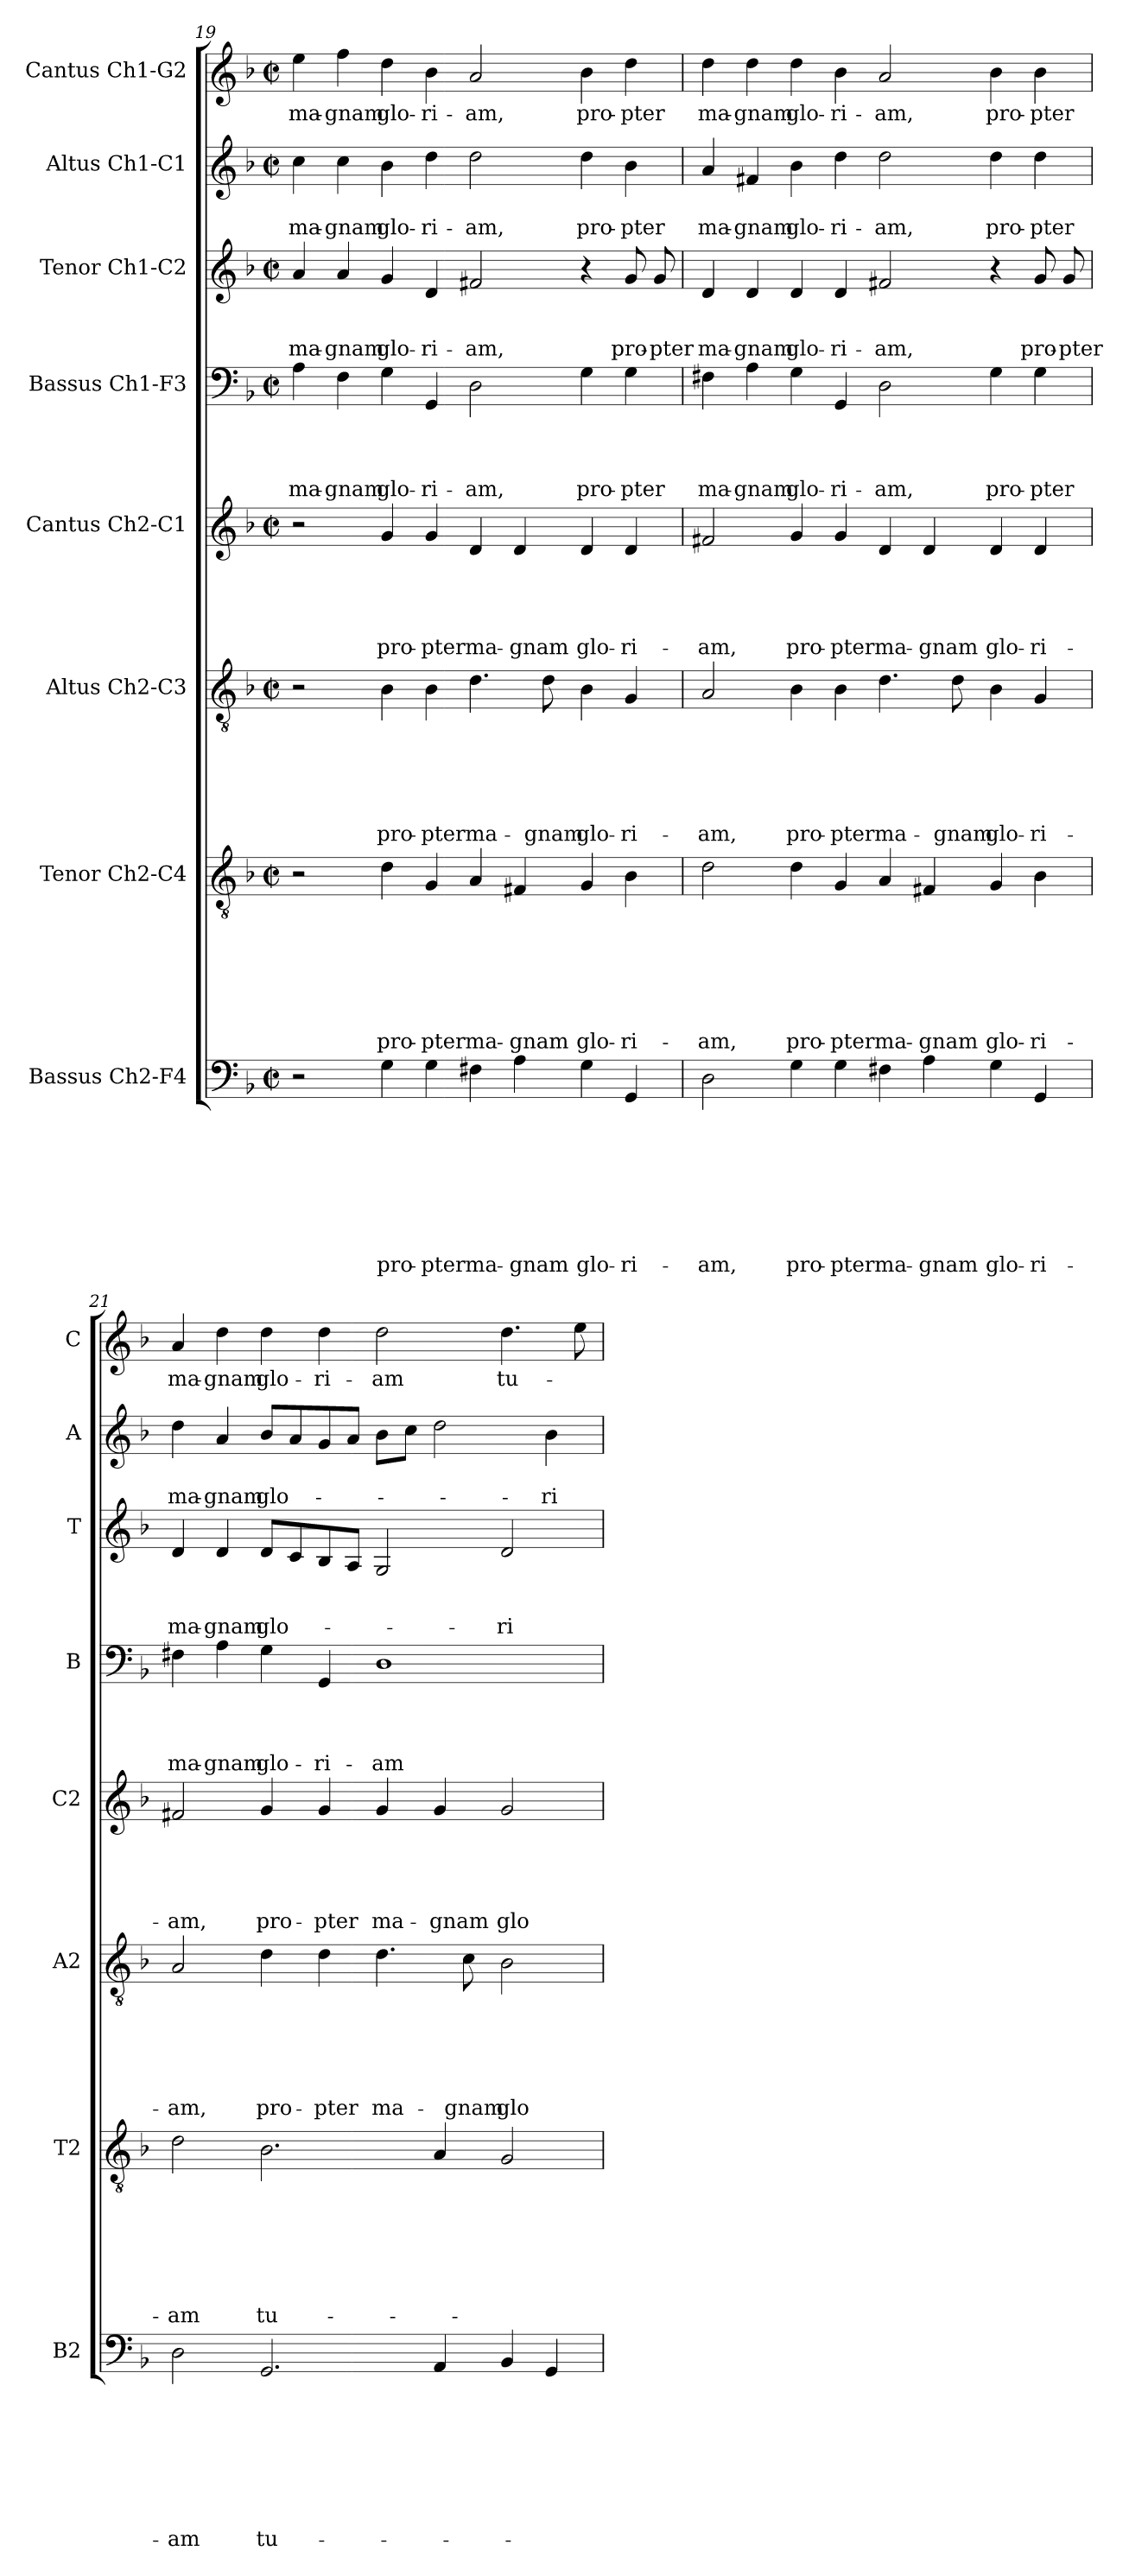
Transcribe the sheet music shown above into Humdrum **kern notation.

**kern	**text	**text	**text	**text	**text	**text	**text	**text	**kern	**text	**text	**text	**text	**text	**text	**text	**kern	**text	**text	**text	**text	**text	**text	**kern	**text	**text	**text	**text	**text	**kern	**text	**text	**text	**text	**kern	**text	**text	**text	**kern	**text	**text	**kern	**text
*part8	*part8	*part8	*part8	*part8	*part8	*part8	*part8	*part8	*part7	*part7	*part7	*part7	*part7	*part7	*part7	*part7	*part6	*part6	*part6	*part6	*part6	*part6	*part6	*part5	*part5	*part5	*part5	*part5	*part5	*part4	*part4	*part4	*part4	*part4	*part3	*part3	*part3	*part3	*part2	*part2	*part2	*part1	*part1
*staff8	*staff8	*staff8	*staff8	*staff8	*staff8	*staff8	*staff8	*staff8	*staff7	*staff7	*staff7	*staff7	*staff7	*staff7	*staff7	*staff7	*staff6	*staff6	*staff6	*staff6	*staff6	*staff6	*staff6	*staff5	*staff5	*staff5	*staff5	*staff5	*staff5	*staff4	*staff4	*staff4	*staff4	*staff4	*staff3	*staff3	*staff3	*staff3	*staff2	*staff2	*staff2	*staff1	*staff1
*I"Bassus Ch2-F4	*	*	*	*	*	*	*	*	*I"Tenor Ch2-C4	*	*	*	*	*	*	*	*I"Altus Ch2-C3	*	*	*	*	*	*	*I"Cantus Ch2-C1	*	*	*	*	*	*I"Bassus Ch1-F3	*	*	*	*	*I"Tenor Ch1-C2	*	*	*	*I"Altus Ch1-C1	*	*	*I"Cantus Ch1-G2	*
*I'B2	*	*	*	*	*	*	*	*	*I'T2	*	*	*	*	*	*	*	*I'A2	*	*	*	*	*	*	*I'C2	*	*	*	*	*	*I'B	*	*	*	*	*I'T	*	*	*	*I'A	*	*	*I'C	*
*clefF4	*	*	*	*	*	*	*	*	*clefGv2	*	*	*	*	*	*	*	*clefGv2	*	*	*	*	*	*	*clefG2	*	*	*	*	*	*clefF4	*	*	*	*	*clefG2	*	*	*	*clefG2	*	*	*clefG2	*
*k[b-]	*	*	*	*	*	*	*	*	*k[b-]	*	*	*	*	*	*	*	*k[b-]	*	*	*	*	*	*	*k[b-]	*	*	*	*	*	*k[b-]	*	*	*	*	*k[b-]	*	*	*	*k[b-]	*	*	*k[b-]	*
*F:	*	*	*	*	*	*	*	*	*F:	*	*	*	*	*	*	*	*F:	*	*	*	*	*	*	*F:	*	*	*	*	*	*F:	*	*	*	*	*F:	*	*	*	*F:	*	*	*F:	*
*M2/2	*	*	*	*	*	*	*	*	*M2/2	*	*	*	*	*	*	*	*M2/2	*	*	*	*	*	*	*M2/2	*	*	*	*	*	*M2/2	*	*	*	*	*M2/2	*	*	*	*M2/2	*	*	*M2/2	*
*met(c|)	*	*	*	*	*	*	*	*	*met(c|)	*	*	*	*	*	*	*	*met(c|)	*	*	*	*	*	*	*met(c|)	*	*	*	*	*	*met(c|)	*	*	*	*	*met(c|)	*	*	*	*met(c|)	*	*	*met(c|)	*
=19	=19	=19	=19	=19	=19	=19	=19	=19	=19	=19	=19	=19	=19	=19	=19	=19	=19	=19	=19	=19	=19	=19	=19	=19	=19	=19	=19	=19	=19	=19	=19	=19	=19	=19	=19	=19	=19	=19	=19	=19	=19	=19	=19
!	!	!	!	!	!	!	!	!	!	!	!	!	!	!	!	!	!	!	!	!	!	!	!	!	!	!	!	!	!	!	!	!	!	!LO:LY:b	!	!	!	!LO:LY:b	!	!	!LO:LY:b	!	!LO:LY:b
2r	.	.	.	.	.	.	.	.	2r	.	.	.	.	.	.	.	2r	.	.	.	.	.	.	2r	.	.	.	.	.	4A\	.	.	.	ma-	4a/	.	.	ma-	4cc\	.	ma-	4ee\	ma-
!	!	!	!	!	!	!	!	!	!	!	!	!	!	!	!	!	!	!	!	!	!	!	!	!	!	!	!	!	!	!	!	!	!	!LO:LY:b	!	!	!	!LO:LY:b	!	!	!LO:LY:b	!	!LO:LY:b
.	.	.	.	.	.	.	.	.	.	.	.	.	.	.	.	.	.	.	.	.	.	.	.	.	.	.	.	.	.	4F\	.	.	.	-gnam	4a/	.	.	-gnam	4cc\	.	-gnam	4ff\	-gnam
!	!	!	!	!	!	!	!	!LO:LY:b	!	!	!	!	!	!	!	!LO:LY:b	!	!	!	!	!	!	!LO:LY:b	!	!	!	!	!	!LO:LY:b	!	!	!	!	!LO:LY:b	!	!	!	!LO:LY:b	!	!	!LO:LY:b	!	!LO:LY:b
4G\	.	.	.	.	.	.	.	pro-	4d\	.	.	.	.	.	.	pro-	4B-\	.	.	.	.	.	pro-	4g/	.	.	.	.	pro-	4G\	.	.	.	glo-	4g/	.	.	glo-	4b-\	.	glo-	4dd\	glo-
!	!	!	!	!	!	!	!	!LO:LY:b	!	!	!	!	!	!	!	!LO:LY:b	!	!	!	!	!	!	!LO:LY:b	!	!	!	!	!	!LO:LY:b	!	!	!	!	!LO:LY:b	!	!	!	!LO:LY:b	!	!	!LO:LY:b	!	!LO:LY:b
4G\	.	.	.	.	.	.	.	-pter	4G/	.	.	.	.	.	.	-pter	4B-\	.	.	.	.	.	-pter	4g/	.	.	.	.	-pter	4GG/	.	.	.	-ri-	4d/	.	.	-ri-	4dd\	.	-ri-	4b-\	-ri-
!	!	!	!	!	!	!	!	!LO:LY:b	!	!	!	!	!	!	!	!LO:LY:b	!	!	!	!	!	!	!LO:LY:b	!	!	!	!	!	!LO:LY:b	!	!	!	!	!LO:LY:b	!	!	!	!LO:LY:b	!	!	!LO:LY:b	!	!LO:LY:b
4F#X\	.	.	.	.	.	.	.	ma-	4A/	.	.	.	.	.	.	ma-	4.d\	.	.	.	.	.	ma-	4d/	.	.	.	.	ma-	2D\	.	.	.	-am,	2f#X/	.	.	-am,	2dd\	.	-am,	2a/	-am,
!	!	!	!	!	!	!	!	!LO:LY:b	!	!	!	!	!	!	!	!LO:LY:b	!	!	!	!	!	!	!	!	!	!	!	!	!LO:LY:b	!	!	!	!	!	!	!	!	!	!	!	!	!	!
4A\	.	.	.	.	.	.	.	-gnam	4F#X/	.	.	.	.	.	.	-gnam	.	.	.	.	.	.	.	4d/	.	.	.	.	-gnam	.	.	.	.	.	.	.	.	.	.	.	.	.	.
!	!	!	!	!	!	!	!	!	!	!	!	!	!	!	!	!	!	!	!	!	!	!	!LO:LY:b	!	!	!	!	!	!	!	!	!	!	!	!	!	!	!	!	!	!	!	!
.	.	.	.	.	.	.	.	.	.	.	.	.	.	.	.	.	8d\	.	.	.	.	.	-gnam	.	.	.	.	.	.	.	.	.	.	.	.	.	.	.	.	.	.	.	.
!	!	!	!	!	!	!	!	!LO:LY:b	!	!	!	!	!	!	!	!LO:LY:b	!	!	!	!	!	!	!LO:LY:b	!	!	!	!	!	!LO:LY:b	!	!	!	!	!LO:LY:b	!	!	!	!	!	!	!LO:LY:b	!	!LO:LY:b
4G\	.	.	.	.	.	.	.	glo-	4G/	.	.	.	.	.	.	glo-	4B-\	.	.	.	.	.	glo-	4d/	.	.	.	.	glo-	4G\	.	.	.	pro-	4r	.	.	.	4dd\	.	pro-	4b-\	pro-
!	!	!	!	!	!	!	!	!LO:LY:b	!	!	!	!	!	!	!	!LO:LY:b	!	!	!	!	!	!	!LO:LY:b	!	!	!	!	!	!LO:LY:b	!	!	!	!	!LO:LY:b	!	!	!	!LO:LY:b	!	!	!LO:LY:b	!	!LO:LY:b
4GG/	.	.	.	.	.	.	.	-ri-	4B-\	.	.	.	.	.	.	-ri-	4G/	.	.	.	.	.	-ri-	4d/	.	.	.	.	-ri-	4G\	.	.	.	-pter	8g/	.	.	pro-	4b-\	.	-pter	4dd\	-pter
!	!	!	!	!	!	!	!	!	!	!	!	!	!	!	!	!	!	!	!	!	!	!	!	!	!	!	!	!	!	!	!	!	!	!	!	!	!	!LO:LY:b	!	!	!	!	!
.	.	.	.	.	.	.	.	.	.	.	.	.	.	.	.	.	.	.	.	.	.	.	.	.	.	.	.	.	.	.	.	.	.	.	8g/	.	.	-pter	.	.	.	.	.
=20	=20	=20	=20	=20	=20	=20	=20	=20	=20	=20	=20	=20	=20	=20	=20	=20	=20	=20	=20	=20	=20	=20	=20	=20	=20	=20	=20	=20	=20	=20	=20	=20	=20	=20	=20	=20	=20	=20	=20	=20	=20	=20	=20
!	!	!	!	!	!	!	!	!LO:LY:b	!	!	!	!	!	!	!	!LO:LY:b	!	!	!	!	!	!	!LO:LY:b	!	!	!	!	!	!LO:LY:b	!	!	!	!	!LO:LY:b	!	!	!	!LO:LY:b	!	!	!LO:LY:b	!	!LO:LY:b
2D\	.	.	.	.	.	.	.	-am,	2d\	.	.	.	.	.	.	-am,	2A/	.	.	.	.	.	-am,	2f#X/	.	.	.	.	-am,	4F#X\	.	.	.	ma-	4d/	.	.	ma-	4a/	.	ma-	4dd\	ma-
!	!	!	!	!	!	!	!	!	!	!	!	!	!	!	!	!	!	!	!	!	!	!	!	!	!	!	!	!	!	!	!	!	!	!LO:LY:b	!	!	!	!LO:LY:b	!	!	!LO:LY:b	!	!LO:LY:b
.	.	.	.	.	.	.	.	.	.	.	.	.	.	.	.	.	.	.	.	.	.	.	.	.	.	.	.	.	.	4A\	.	.	.	-gnam	4d/	.	.	-gnam	4f#X/	.	-gnam	4dd\	-gnam
!	!	!	!	!	!	!	!	!LO:LY:b	!	!	!	!	!	!	!	!LO:LY:b	!	!	!	!	!	!	!LO:LY:b	!	!	!	!	!	!LO:LY:b	!	!	!	!	!LO:LY:b	!	!	!	!LO:LY:b	!	!	!LO:LY:b	!	!LO:LY:b
4G\	.	.	.	.	.	.	.	pro-	4d\	.	.	.	.	.	.	pro-	4B-\	.	.	.	.	.	pro-	4g/	.	.	.	.	pro-	4G\	.	.	.	glo-	4d/	.	.	glo-	4b-\	.	glo-	4dd\	glo-
!	!	!	!	!	!	!	!	!LO:LY:b	!	!	!	!	!	!	!	!LO:LY:b	!	!	!	!	!	!	!LO:LY:b	!	!	!	!	!	!LO:LY:b	!	!	!	!	!LO:LY:b	!	!	!	!LO:LY:b	!	!	!LO:LY:b	!	!LO:LY:b
4G\	.	.	.	.	.	.	.	-pter	4G/	.	.	.	.	.	.	-pter	4B-\	.	.	.	.	.	-pter	4g/	.	.	.	.	-pter	4GG/	.	.	.	-ri-	4d/	.	.	-ri-	4dd\	.	-ri-	4b-\	-ri-
!	!	!	!	!	!	!	!	!LO:LY:b	!	!	!	!	!	!	!	!LO:LY:b	!	!	!	!	!	!	!LO:LY:b	!	!	!	!	!	!LO:LY:b	!	!	!	!	!LO:LY:b	!	!	!	!LO:LY:b	!	!	!LO:LY:b	!	!LO:LY:b
4F#X\	.	.	.	.	.	.	.	ma-	4A/	.	.	.	.	.	.	ma-	4.d\	.	.	.	.	.	ma-	4d/	.	.	.	.	ma-	2D\	.	.	.	-am,	2f#X/	.	.	-am,	2dd\	.	-am,	2a/	-am,
!	!	!	!	!	!	!	!	!LO:LY:b	!	!	!	!	!	!	!	!LO:LY:b	!	!	!	!	!	!	!	!	!	!	!	!	!LO:LY:b	!	!	!	!	!	!	!	!	!	!	!	!	!	!
4A\	.	.	.	.	.	.	.	-gnam	4F#X/	.	.	.	.	.	.	-gnam	.	.	.	.	.	.	.	4d/	.	.	.	.	-gnam	.	.	.	.	.	.	.	.	.	.	.	.	.	.
!	!	!	!	!	!	!	!	!	!	!	!	!	!	!	!	!	!	!	!	!	!	!	!LO:LY:b	!	!	!	!	!	!	!	!	!	!	!	!	!	!	!	!	!	!	!	!
.	.	.	.	.	.	.	.	.	.	.	.	.	.	.	.	.	8d\	.	.	.	.	.	-gnam	.	.	.	.	.	.	.	.	.	.	.	.	.	.	.	.	.	.	.	.
!	!	!	!	!	!	!	!	!LO:LY:b	!	!	!	!	!	!	!	!LO:LY:b	!	!	!	!	!	!	!LO:LY:b	!	!	!	!	!	!LO:LY:b	!	!	!	!	!LO:LY:b	!	!	!	!	!	!	!LO:LY:b	!	!LO:LY:b
4G\	.	.	.	.	.	.	.	glo-	4G/	.	.	.	.	.	.	glo-	4B-\	.	.	.	.	.	glo-	4d/	.	.	.	.	glo-	4G\	.	.	.	pro-	4r	.	.	.	4dd\	.	pro-	4b-\	pro-
!	!	!	!	!	!	!	!	!LO:LY:b	!	!	!	!	!	!	!	!LO:LY:b	!	!	!	!	!	!	!LO:LY:b	!	!	!	!	!	!LO:LY:b	!	!	!	!	!LO:LY:b	!	!	!	!LO:LY:b	!	!	!LO:LY:b	!	!LO:LY:b
4GG/	.	.	.	.	.	.	.	-ri-	4B-\	.	.	.	.	.	.	-ri-	4G/	.	.	.	.	.	-ri-	4d/	.	.	.	.	-ri-	4G\	.	.	.	-pter	8g/	.	.	pro-	4dd\	.	-pter	4b-\	-pter
!	!	!	!	!	!	!	!	!	!	!	!	!	!	!	!	!	!	!	!	!	!	!	!	!	!	!	!	!	!	!	!	!	!	!	!	!	!	!LO:LY:b	!	!	!	!	!
.	.	.	.	.	.	.	.	.	.	.	.	.	.	.	.	.	.	.	.	.	.	.	.	.	.	.	.	.	.	.	.	.	.	.	8g/	.	.	-pter	.	.	.	.	.
!!LO:LB:g=z
=21	=21	=21	=21	=21	=21	=21	=21	=21	=21	=21	=21	=21	=21	=21	=21	=21	=21	=21	=21	=21	=21	=21	=21	=21	=21	=21	=21	=21	=21	=21	=21	=21	=21	=21	=21	=21	=21	=21	=21	=21	=21	=21	=21
!	!	!	!	!	!	!	!	!LO:LY:b	!	!	!	!	!	!	!	!LO:LY:b	!	!	!	!	!	!	!LO:LY:b	!	!	!	!	!	!LO:LY:b	!	!	!	!	!LO:LY:b	!	!	!	!LO:LY:b	!	!	!LO:LY:b	!	!LO:LY:b
2D\	.	.	.	.	.	.	.	-am	2d\	.	.	.	.	.	.	-am	2A/	.	.	.	.	.	-am,	2f#X/	.	.	.	.	-am,	4F#X\	.	.	.	ma-	4d/	.	.	ma-	4dd\	.	ma-	4a/	ma-
!	!	!	!	!	!	!	!	!	!	!	!	!	!	!	!	!	!	!	!	!	!	!	!	!	!	!	!	!	!	!	!	!	!	!LO:LY:b	!	!	!	!LO:LY:b	!	!	!LO:LY:b	!	!LO:LY:b
.	.	.	.	.	.	.	.	.	.	.	.	.	.	.	.	.	.	.	.	.	.	.	.	.	.	.	.	.	.	4A\	.	.	.	-gnam	4d/	.	.	-gnam	4a/	.	-gnam	4dd\	-gnam
!	!	!	!	!	!	!	!	!LO:LY:b	!	!	!	!	!	!	!	!LO:LY:b	!	!	!	!	!	!	!LO:LY:b	!	!	!	!	!	!LO:LY:b	!	!	!	!	!LO:LY:b	!	!	!	!LO:LY:b	!	!	!LO:LY:b	!	!LO:LY:b
2.GG/	.	.	.	.	.	.	.	tu-	2.B-\	.	.	.	.	.	.	tu-	4d\	.	.	.	.	.	pro-	4g/	.	.	.	.	pro-	4G\	.	.	.	glo-	8d/L	.	.	glo-	8b-/L	.	glo-	4dd\	glo-
.	.	.	.	.	.	.	.	.	.	.	.	.	.	.	.	.	.	.	.	.	.	.	.	.	.	.	.	.	.	.	.	.	.	.	8c/	.	.	.	8a/	.	.	.	.
!	!	!	!	!	!	!	!	!	!	!	!	!	!	!	!	!	!	!	!	!	!	!	!LO:LY:b	!	!	!	!	!	!LO:LY:b	!	!	!	!	!LO:LY:b	!	!	!	!	!	!	!	!	!LO:LY:b
.	.	.	.	.	.	.	.	.	.	.	.	.	.	.	.	.	4d\	.	.	.	.	.	-pter	4g/	.	.	.	.	-pter	4GG/	.	.	.	-ri-	8B-/	.	.	.	8g/	.	.	4dd\	-ri-
.	.	.	.	.	.	.	.	.	.	.	.	.	.	.	.	.	.	.	.	.	.	.	.	.	.	.	.	.	.	.	.	.	.	.	8A/J	.	.	.	8a/J	.	.	.	.
!	!	!	!	!	!	!	!	!	!	!	!	!	!	!	!	!	!	!	!	!	!	!	!LO:LY:b	!	!	!	!	!	!LO:LY:b	!	!	!	!	!LO:LY:b	!	!	!	!	!	!	!	!	!LO:LY:b
.	.	.	.	.	.	.	.	.	.	.	.	.	.	.	.	.	4.d\	.	.	.	.	.	ma-	4g/	.	.	.	.	ma-	1D	.	.	.	-am	2G/	.	.	.	8b-\L	.	.	2dd\	-am
.	.	.	.	.	.	.	.	.	.	.	.	.	.	.	.	.	.	.	.	.	.	.	.	.	.	.	.	.	.	.	.	.	.	.	.	.	.	.	8cc\J	.	.	.	.
!	!	!	!	!	!	!	!	!	!	!	!	!	!	!	!	!	!	!	!	!	!	!	!	!	!	!	!	!	!LO:LY:b	!	!	!	!	!	!	!	!	!	!	!	!	!	!
4AA/	.	.	.	.	.	.	.	.	4A/	.	.	.	.	.	.	.	.	.	.	.	.	.	.	4g/	.	.	.	.	-gnam	.	.	.	.	.	.	.	.	.	2dd\	.	.	.	.
!	!	!	!	!	!	!	!	!	!	!	!	!	!	!	!	!	!	!	!	!	!	!	!LO:LY:b	!	!	!	!	!	!	!	!	!	!	!	!	!	!	!	!	!	!	!	!
.	.	.	.	.	.	.	.	.	.	.	.	.	.	.	.	.	8c\	.	.	.	.	.	-gnam	.	.	.	.	.	.	.	.	.	.	.	.	.	.	.	.	.	.	.	.
!	!	!	!	!	!	!	!	!	!	!	!	!	!	!	!	!	!	!	!	!	!	!	!LO:LY:b	!	!	!	!	!	!LO:LY:b	!	!	!	!	!	!	!	!	!LO:LY:b	!	!	!	!	!LO:LY:b
4BB-/	.	.	.	.	.	.	.	.	2G/	.	.	.	.	.	.	.	2B-\	.	.	.	.	.	glo-	2g/	.	.	.	.	glo-	.	.	.	.	.	2d/	.	.	-ri-	.	.	.	4.dd\	tu-
!	!	!	!	!	!	!	!	!	!	!	!	!	!	!	!	!	!	!	!	!	!	!	!	!	!	!	!	!	!	!	!	!	!	!	!	!	!	!	!	!	!LO:LY:b	!	!
4GG/	.	.	.	.	.	.	.	.	.	.	.	.	.	.	.	.	.	.	.	.	.	.	.	.	.	.	.	.	.	.	.	.	.	.	.	.	.	.	4b-\	.	-ri-	.	.
.	.	.	.	.	.	.	.	.	.	.	.	.	.	.	.	.	.	.	.	.	.	.	.	.	.	.	.	.	.	.	.	.	.	.	.	.	.	.	.	.	.	8ee\	.
=	=	=	=	=	=	=	=	=	=	=	=	=	=	=	=	=	=	=	=	=	=	=	=	=	=	=	=	=	=	=	=	=	=	=	=	=	=	=	=	=	=	=	=
*-	*-	*-	*-	*-	*-	*-	*-	*-	*-	*-	*-	*-	*-	*-	*-	*-	*-	*-	*-	*-	*-	*-	*-	*-	*-	*-	*-	*-	*-	*-	*-	*-	*-	*-	*-	*-	*-	*-	*-	*-	*-	*-	*-
